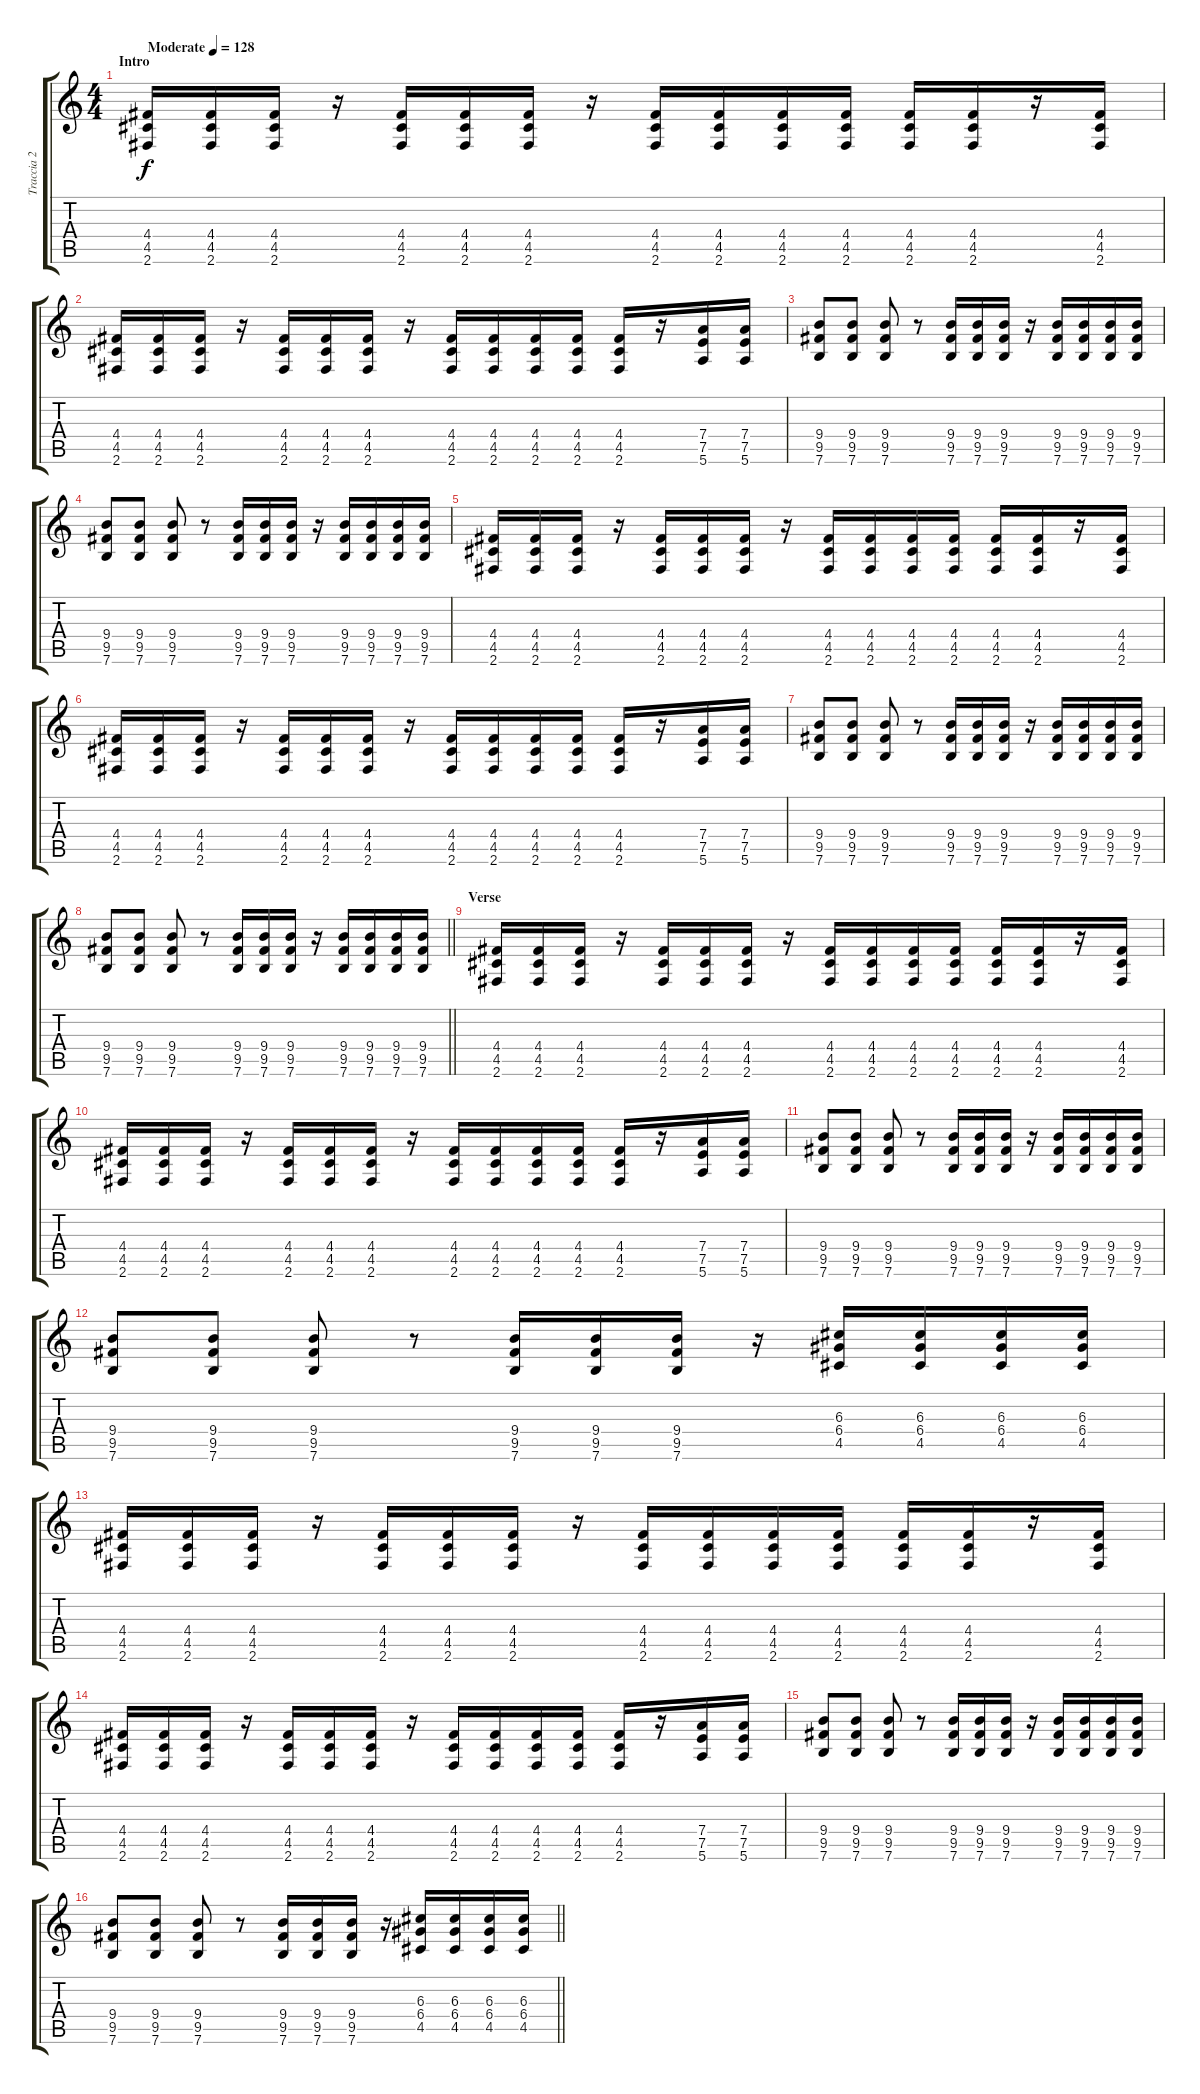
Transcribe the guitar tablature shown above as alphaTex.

\track ("Traccia 2" "Traccia 2") {instrument overdrivenguitar}
\staff {score tabs}
\tuning (E4 B3 G3 D3 A2 E2) {hide}
\ts (4 4)
\section ("" "Intro")
\tempo (128 "Moderate")
\clef g2
\ks c
(4.4 4.5 2.6).16{dy f instrument overdrivenguitar} (4.4 4.5 2.6).16 (4.4 4.5 2.6).16 r.16 (4.4 4.5 2.6).16 (4.4 4.5 2.6).16 (4.4 4.5 2.6).16 r.16 (4.4 4.5 2.6).16 (4.4 4.5 2.6).16 (4.4 4.5 2.6).16 (4.4 4.5 2.6).16 (4.4 4.5 2.6).16 (4.4 4.5 2.6).16 r.16 (4.4 4.5 2.6).16 |
(4.4 4.5 2.6).16 (4.4 4.5 2.6).16 (4.4 4.5 2.6).16 r.16 (4.4 4.5 2.6).16 (4.4 4.5 2.6).16 (4.4 4.5 2.6).16 r.16 (4.4 4.5 2.6).16 (4.4 4.5 2.6).16 (4.4 4.5 2.6).16 (4.4 4.5 2.6).16 (4.4 4.5 2.6).16 r.16 (7.4 7.5 5.6).16 (7.4 7.5 5.6).16 |
(9.4 9.5 7.6).8 (9.4 9.5 7.6).8 (9.4 9.5 7.6).8 r.8 (9.4 9.5 7.6).16 (9.4 9.5 7.6).16 (9.4 9.5 7.6).16 r.16 (9.4 9.5 7.6).16 (9.4 9.5 7.6).16 (9.4 9.5 7.6).16 (9.4 9.5 7.6).16 |
(9.4 9.5 7.6).8 (9.4 9.5 7.6).8 (9.4 9.5 7.6).8 r.8 (9.4 9.5 7.6).16 (9.4 9.5 7.6).16 (9.4 9.5 7.6).16 r.16 (9.4 9.5 7.6).16 (9.4 9.5 7.6).16 (9.4 9.5 7.6).16 (9.4 9.5 7.6).16 |
(4.4 4.5 2.6).16 (4.4 4.5 2.6).16 (4.4 4.5 2.6).16 r.16 (4.4 4.5 2.6).16 (4.4 4.5 2.6).16 (4.4 4.5 2.6).16 r.16 (4.4 4.5 2.6).16 (4.4 4.5 2.6).16 (4.4 4.5 2.6).16 (4.4 4.5 2.6).16 (4.4 4.5 2.6).16 (4.4 4.5 2.6).16 r.16 (4.4 4.5 2.6).16 |
(4.4 4.5 2.6).16 (4.4 4.5 2.6).16 (4.4 4.5 2.6).16 r.16 (4.4 4.5 2.6).16 (4.4 4.5 2.6).16 (4.4 4.5 2.6).16 r.16 (4.4 4.5 2.6).16 (4.4 4.5 2.6).16 (4.4 4.5 2.6).16 (4.4 4.5 2.6).16 (4.4 4.5 2.6).16 r.16 (7.4 7.5 5.6).16 (7.4 7.5 5.6).16 |
(9.4 9.5 7.6).8 (9.4 9.5 7.6).8 (9.4 9.5 7.6).8 r.8 (9.4 9.5 7.6).16 (9.4 9.5 7.6).16 (9.4 9.5 7.6).16 r.16 (9.4 9.5 7.6).16 (9.4 9.5 7.6).16 (9.4 9.5 7.6).16 (9.4 9.5 7.6).16 |
\barLineRight lightlight
(9.4 9.5 7.6).8 (9.4 9.5 7.6).8 (9.4 9.5 7.6).8 r.8 (9.4 9.5 7.6).16 (9.4 9.5 7.6).16 (9.4 9.5 7.6).16 r.16 (9.4 9.5 7.6).16 (9.4 9.5 7.6).16 (9.4 9.5 7.6).16 (9.4 9.5 7.6).16 |
\section ("" "Verse")
(4.4 4.5 2.6).16 (4.4 4.5 2.6).16 (4.4 4.5 2.6).16 r.16 (4.4 4.5 2.6).16 (4.4 4.5 2.6).16 (4.4 4.5 2.6).16 r.16 (4.4 4.5 2.6).16 (4.4 4.5 2.6).16 (4.4 4.5 2.6).16 (4.4 4.5 2.6).16 (4.4 4.5 2.6).16 (4.4 4.5 2.6).16 r.16 (4.4 4.5 2.6).16 |
(4.4 4.5 2.6).16 (4.4 4.5 2.6).16 (4.4 4.5 2.6).16 r.16 (4.4 4.5 2.6).16 (4.4 4.5 2.6).16 (4.4 4.5 2.6).16 r.16 (4.4 4.5 2.6).16 (4.4 4.5 2.6).16 (4.4 4.5 2.6).16 (4.4 4.5 2.6).16 (4.4 4.5 2.6).16 r.16 (7.4 7.5 5.6).16 (7.4 7.5 5.6).16 |
(9.4 9.5 7.6).8 (9.4 9.5 7.6).8 (9.4 9.5 7.6).8 r.8 (9.4 9.5 7.6).16 (9.4 9.5 7.6).16 (9.4 9.5 7.6).16 r.16 (9.4 9.5 7.6).16 (9.4 9.5 7.6).16 (9.4 9.5 7.6).16 (9.4 9.5 7.6).16 |
(9.4 9.5 7.6).8 (9.4 9.5 7.6).8 (9.4 9.5 7.6).8 r.8 (9.4 9.5 7.6).16 (9.4 9.5 7.6).16 (9.4 9.5 7.6).16 r.16 (6.3 6.4 4.5).16 (6.3 6.4 4.5).16 (6.3 6.4 4.5).16 (6.3 6.4 4.5).16 |
(4.4 4.5 2.6).16 (4.4 4.5 2.6).16 (4.4 4.5 2.6).16 r.16 (4.4 4.5 2.6).16 (4.4 4.5 2.6).16 (4.4 4.5 2.6).16 r.16 (4.4 4.5 2.6).16 (4.4 4.5 2.6).16 (4.4 4.5 2.6).16 (4.4 4.5 2.6).16 (4.4 4.5 2.6).16 (4.4 4.5 2.6).16 r.16 (4.4 4.5 2.6).16 |
(4.4 4.5 2.6).16 (4.4 4.5 2.6).16 (4.4 4.5 2.6).16 r.16 (4.4 4.5 2.6).16 (4.4 4.5 2.6).16 (4.4 4.5 2.6).16 r.16 (4.4 4.5 2.6).16 (4.4 4.5 2.6).16 (4.4 4.5 2.6).16 (4.4 4.5 2.6).16 (4.4 4.5 2.6).16 r.16 (7.4 7.5 5.6).16 (7.4 7.5 5.6).16 |
(9.4 9.5 7.6).8 (9.4 9.5 7.6).8 (9.4 9.5 7.6).8 r.8 (9.4 9.5 7.6).16 (9.4 9.5 7.6).16 (9.4 9.5 7.6).16 r.16 (9.4 9.5 7.6).16 (9.4 9.5 7.6).16 (9.4 9.5 7.6).16 (9.4 9.5 7.6).16 |
\barLineRight lightlight
(9.4 9.5 7.6).8 (9.4 9.5 7.6).8 (9.4 9.5 7.6).8 r.8 (9.4 9.5 7.6).16 (9.4 9.5 7.6).16 (9.4 9.5 7.6).16 r.16 (6.3 6.4 4.5).16 (6.3 6.4 4.5).16 (6.3 6.4 4.5).16 (6.3 6.4 4.5).16
